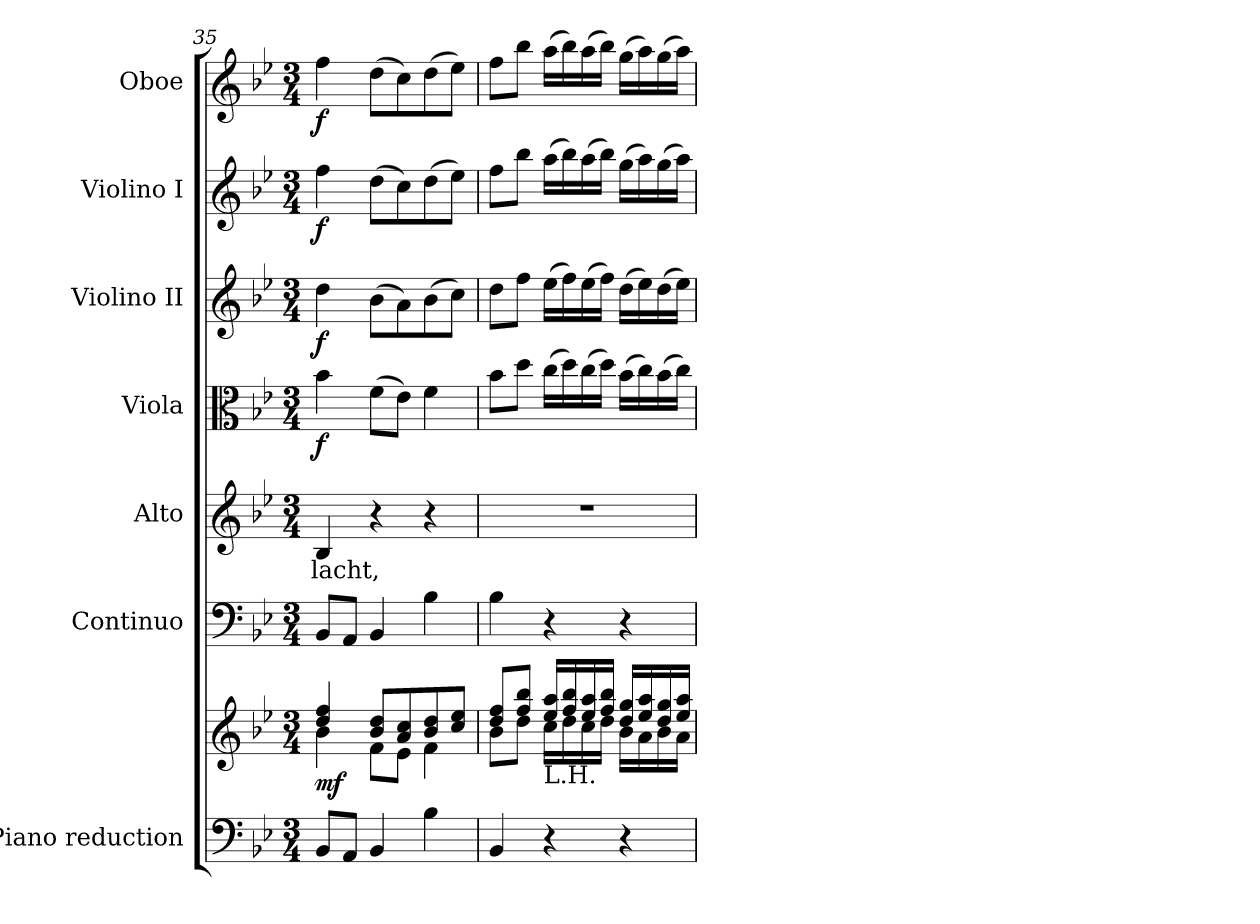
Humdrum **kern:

**kern	**kern	**dynam	**kern	**kern	**text	**kern	**dynam	**kern	**dynam	**kern	**dynam	**kern	**dynam
*part7	*part7	*part7	*part6	*part5	*part5	*part4	*part4	*part3	*part3	*part2	*part2	*part1	*part1
*staff8	*staff7	*staff7/8	*staff6	*staff5	*staff5	*staff4	*staff4	*staff3	*staff3	*staff2	*staff2	*staff1	*staff1
*I"Piano reduction	*	*	*I"Continuo	*I"Alto	*	*I"Viola	*	*I"Violino II	*	*I"Violino I	*	*I"Oboe	*
*I'Pno	*	*	*	*	*	*	*	*	*	*	*	*I'Ob	*
*clefF4	*clefG2	*	*clefF4	*clefG2	*	*clefC3	*	*clefG2	*	*clefG2	*	*clefG2	*
*k[b-e-]	*k[b-e-]	*	*k[b-e-]	*k[b-e-]	*	*k[b-e-]	*	*k[b-e-]	*	*k[b-e-]	*	*k[b-e-]	*
*M3/4	*M3/4	*	*M3/4	*M3/4	*	*M3/4	*	*M3/4	*	*M3/4	*	*M3/4	*
=35	=35	=35	=35	=35	=35	=35	=35	=35	=35	=35	=35	=35	=35
*	*^	*	*	*	*	*	*	*	*	*	*	*	*
!	!	!	!LO:DY:b	!	!	!LO:LY:b	!	!LO:DY:b	!	!LO:DY:b	!	!LO:DY:b	!	!LO:DY:b
8BB-/L	4dd/ 4ff/	4b-\	mf	8BB-/L	4B-/	lacht,	4b-\	f	4dd\	f	4ff\	f	4ff\	f
8AA/J	.	.	.	8AA/J	.	.	.	.	.	.	.	.	.	.
4BB-/	8b-/ 8dd/L	8f\L	.	4BB-/	4r	.	(>8f\L	.	(>8b-\L	.	(>8dd\L	.	(>8dd\L	.
.	8a/ 8cc/	8e-\J	.	.	.	.	8e-\J)	.	8a\)	.	8cc\)	.	8cc\)	.
4B-\	8b-/ 8dd/	4f\	.	4B-\	4r	.	4f\	.	(>8b-\	.	(>8dd\	.	(>8dd\	.
.	8cc/ 8ee-/J	.	.	.	.	.	.	.	8cc\J)	.	8ee-\J)	.	8ee-\J)	.
!!LO:LB:g=z
=36	=36	=36	=36	=36	=36	=36	=36	=36	=36	=36	=36	=36	=36	=36
4BB-/	8dd/ 8ff/L	8b-\L	.	4B-\	2.r	.	8b-\L	.	8dd\L	.	8ff\L	.	8ff\L	.
.	8ff/ 8bb-/J	8dd\J	.	.	.	.	8dd\J	.	8ff\J	.	8bb-\J	.	8bb-\J	.
!	!LO:TX:b:t=L.H.	!	!	!	!	!	!	!	!	!	!	!	!	!
4r	16ee-/ 16aa/LL	16cc\LL	.	4r	.	.	(>16cc\LL	.	(>16ee-\LL	.	(>16aa\LL	.	(>16aa\LL	.
.	16ff/ 16bb-/	16dd\	.	.	.	.	16dd\)	.	16ff\)	.	16bb-\)	.	16bb-\)	.
.	16ee-/ 16aa/	16cc\	.	.	.	.	(>16cc\	.	(>16ee-\	.	(>16aa\	.	(>16aa\	.
.	16ff/ 16bb-/JJ	16dd\JJ	.	.	.	.	16dd\JJ)	.	16ff\JJ)	.	16bb-\JJ)	.	16bb-\JJ)	.
4r	16dd/ 16gg/LL	16b-\LL	.	4r	.	.	(>16b-\LL	.	(>16dd\LL	.	(>16gg\LL	.	(>16gg\LL	.
.	16ee-/ 16aa/	16a\	.	.	.	.	16cc\)	.	16ee-\)	.	16aa\)	.	16aa\)	.
.	16dd/ 16gg/	16b-\	.	.	.	.	(>16b-\	.	(>16dd\	.	(>16gg\	.	(>16gg\	.
.	16ee-/ 16aa/JJ	16a\JJ	.	.	.	.	16cc\JJ)	.	16ee-\JJ)	.	16aa\JJ)	.	16aa\JJ)	.
*	*v	*v	*	*	*	*	*	*	*	*	*	*	*	*
=	=	=	=	=	=	=	=	=	=	=	=	=	=
*-	*-	*-	*-	*-	*-	*-	*-	*-	*-	*-	*-	*-	*-
